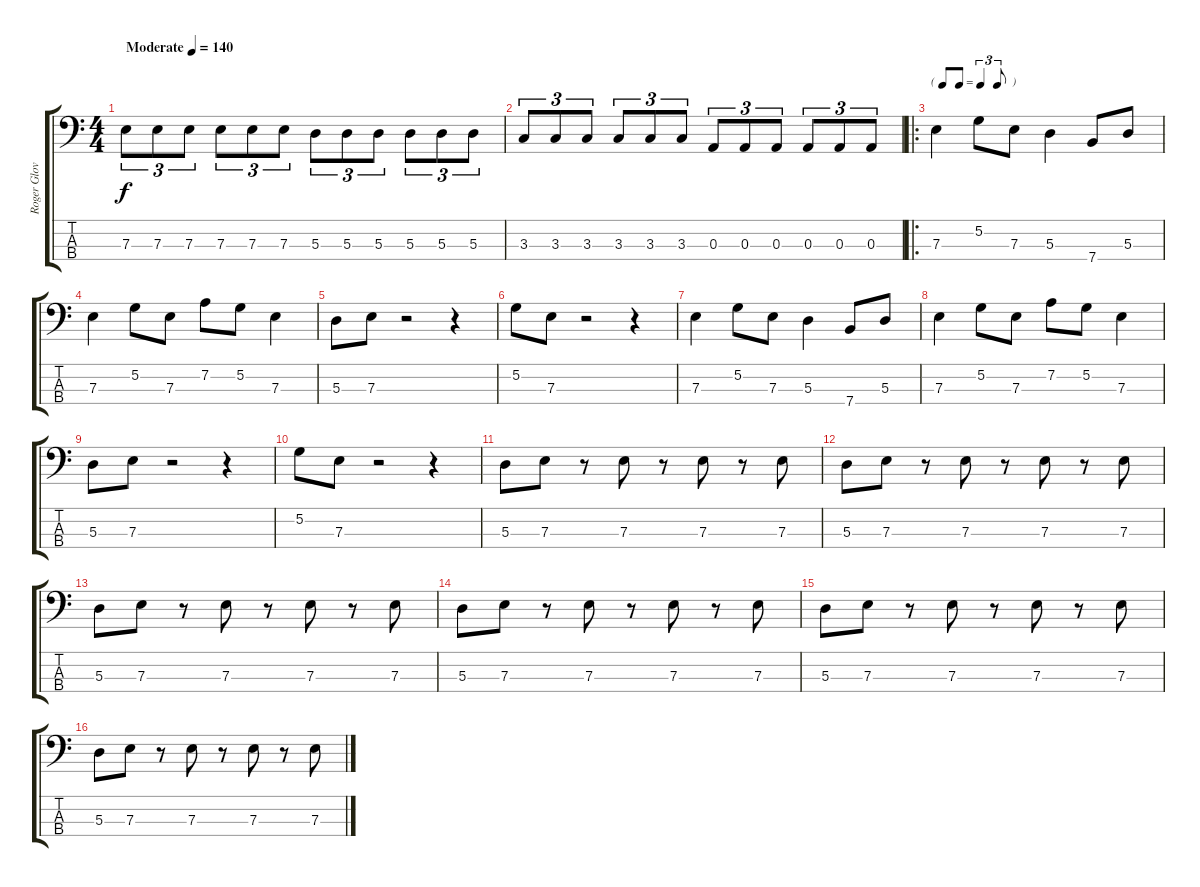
\track ("Roger Glover" "Roger Glov") {instrument electricbasspick}
\staff {score tabs}
\tuning (G2 D2 A1 E1) {hide}
\ts (4 4)
\tempo (140 "Moderate")
\clef f4
\ks c
7.3.8{tu (3 2) dy f instrument electricbasspick} 7.3.8{tu (3 2)} 7.3.8{tu (3 2)} 7.3.8{tu (3 2)} 7.3.8{tu (3 2)} 7.3.8{tu (3 2)} 5.3.8{tu (3 2)} 5.3.8{tu (3 2)} 5.3.8{tu (3 2)} 5.3.8{tu (3 2)} 5.3.8{tu (3 2)} 5.3.8{tu (3 2)} |
3.3.8{tu (3 2)} 3.3.8{tu (3 2)} 3.3.8{tu (3 2)} 3.3.8{tu (3 2)} 3.3.8{tu (3 2)} 3.3.8{tu (3 2)} 0.3.8{tu (3 2)} 0.3.8{tu (3 2)} 0.3.8{tu (3 2)} 0.3.8{tu (3 2)} 0.3.8{tu (3 2)} 0.3.8{tu (3 2)} |
\ro
\tf triplet8th
7.3.4 5.2.8 7.3.8 5.3.4 7.4.8 5.3.8 |
7.3.4 5.2.8 7.3.8 7.2.8 5.2.8 7.3.4 |
5.3.8 7.3.8 r.2 r.4 |
5.2.8 7.3.8 r.2 r.4 |
7.3.4 5.2.8 7.3.8 5.3.4 7.4.8 5.3.8 |
7.3.4 5.2.8 7.3.8 7.2.8 5.2.8 7.3.4 |
5.3.8 7.3.8 r.2 r.4 |
5.2.8 7.3.8 r.2 r.4 |
5.3.8 7.3.8 r.8 7.3.8 r.8 7.3.8 r.8 7.3.8 |
5.3.8 7.3.8 r.8 7.3.8 r.8 7.3.8 r.8 7.3.8 |
5.3.8 7.3.8 r.8 7.3.8 r.8 7.3.8 r.8 7.3.8 |
5.3.8 7.3.8 r.8 7.3.8 r.8 7.3.8 r.8 7.3.8 |
5.3.8 7.3.8 r.8 7.3.8 r.8 7.3.8 r.8 7.3.8 |
5.3.8 7.3.8 r.8 7.3.8 r.8 7.3.8 r.8 7.3.8
